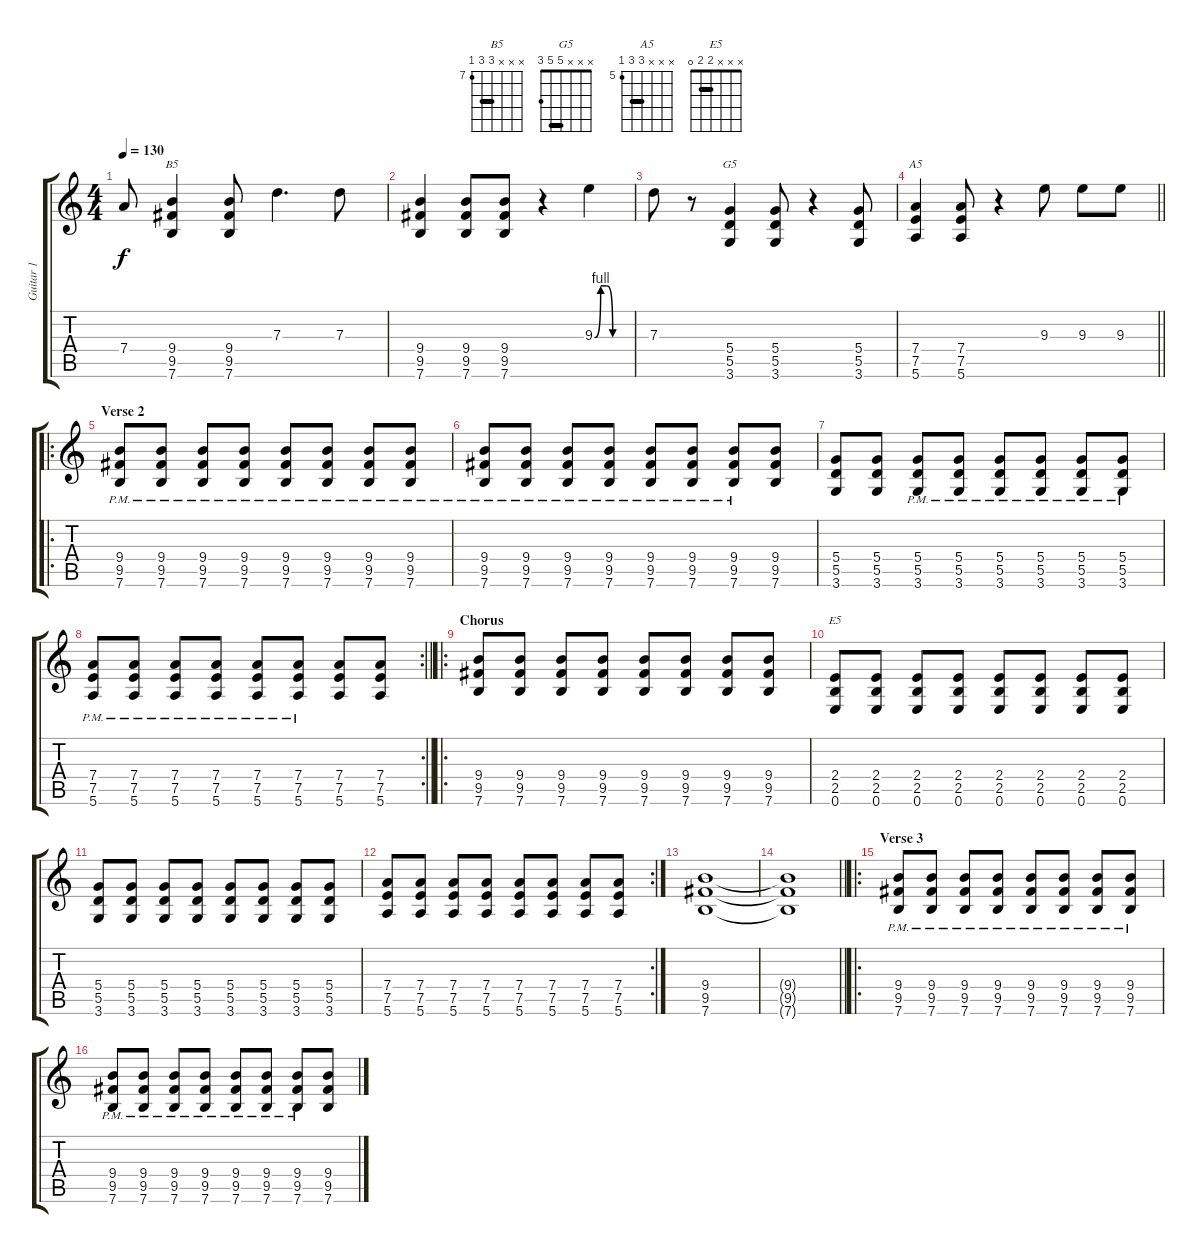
\track ("Guitar 1" "Guitar 1") {instrument overdrivenguitar}
\staff {score tabs}
\tuning (E4 B3 G3 D3 A2 E2) {hide}
\chord ("B5" x x x 9 9 7) {firstfret 7 barre 9}
\chord ("G5" x x x 5 5 3) {barre 5}
\chord ("A5" x x x 7 7 5) {firstfret 5 barre 7}
\chord ("E5" x x x 2 2 0) {barre 2}
\ts (4 4)
\tempo 130
\clef g2
\ks c
7.4.8{dy f} (9.4 9.5 7.6).4{ch "B5"} (9.4 9.5 7.6).8 7.3.4{d} 7.3.8 |
(9.4 9.5 7.6).4 (9.4 9.5 7.6).8 (9.4 9.5 7.6).8 r.4 9.3{be (custom 0 0 10 4 20 4 30 0 60 0)}.4 |
7.3.8 r.8 (5.4 5.5 3.6).4{ch "G5"} (5.4 5.5 3.6).8 r.4 (5.4 5.5 3.6).8 |
\barLineRight lightlight
(7.4 7.5 5.6).4{ch "A5"} (7.4 7.5 5.6).8 r.4 9.3.8 9.3.8 9.3.8 |
\ro
\section ("" "Verse 2")
(9.4{pm} 9.5{pm} 7.6{pm}).8 (9.4{pm} 9.5{pm} 7.6{pm}).8 (9.4{pm} 9.5{pm} 7.6{pm}).8 (9.4{pm} 9.5{pm} 7.6{pm}).8 (9.4{pm} 9.5{pm} 7.6{pm}).8 (9.4{pm} 9.5{pm} 7.6{pm}).8 (9.4{pm} 9.5{pm} 7.6{pm}).8 (9.4{pm} 9.5{pm} 7.6{pm}).8 |
(9.4{pm} 9.5{pm} 7.6{pm}).8 (9.4{pm} 9.5{pm} 7.6{pm}).8 (9.4{pm} 9.5{pm} 7.6{pm}).8 (9.4{pm} 9.5{pm} 7.6{pm}).8 (9.4{pm} 9.5{pm} 7.6{pm}).8 (9.4{pm} 9.5{pm} 7.6{pm}).8 (9.4{pm} 9.5{pm} 7.6{pm}).8 (9.4 9.5 7.6).8 |
(5.4 5.5 3.6).8 (5.4 5.5 3.6).8 (5.4{pm} 5.5{pm} 3.6{pm}).8 (5.4{pm} 5.5{pm} 3.6{pm}).8 (5.4{pm} 5.5{pm} 3.6{pm}).8 (5.4{pm} 5.5{pm} 3.6{pm}).8 (5.4{pm} 5.5{pm} 3.6{pm}).8 (5.4{pm} 5.5{pm} 3.6{pm}).8 |
\rc 2
\barLineRight lightlight
(7.4{pm} 7.5{pm} 5.6{pm}).8 (7.4{pm} 7.5{pm} 5.6{pm}).8 (7.4{pm} 7.5{pm} 5.6{pm}).8 (7.4{pm} 7.5{pm} 5.6{pm}).8 (7.4{pm} 7.5{pm} 5.6{pm}).8 (7.4{pm} 7.5{pm} 5.6).8 (7.4 7.5 5.6).8 (7.4 7.5 5.6).8 |
\ro
\section ("" "Chorus")
(9.4 9.5 7.6).8 (9.4 9.5 7.6).8 (9.4 9.5 7.6).8 (9.4 9.5 7.6).8 (9.4 9.5 7.6).8 (9.4 9.5 7.6).8 (9.4 9.5 7.6).8 (9.4 9.5 7.6).8 |
(2.4 2.5 0.6).8{ch "E5"} (2.4 2.5 0.6).8 (2.4 2.5 0.6).8 (2.4 2.5 0.6).8 (2.4 2.5 0.6).8 (2.4 2.5 0.6).8 (2.4 2.5 0.6).8 (2.4 2.5 0.6).8 |
(5.4 5.5 3.6).8 (5.4 5.5 3.6).8 (5.4 5.5 3.6).8 (5.4 5.5 3.6).8 (5.4 5.5 3.6).8 (5.4 5.5 3.6).8 (5.4 5.5 3.6).8 (5.4 5.5 3.6).8 |
\rc 2
(7.4 7.5 5.6).8 (7.4 7.5 5.6).8 (7.4 7.5 5.6).8 (7.4 7.5 5.6).8 (7.4 7.5 5.6).8 (7.4 7.5 5.6).8 (7.4 7.5 5.6).8 (7.4 7.5 5.6).8 |
(9.4 9.5 7.6).1 |
\barLineRight lightlight
(9.4{t} 9.5{t} 7.6{t}).1 |
\ro
\section ("" "Verse 3")
(9.4{pm} 9.5{pm} 7.6{pm}).8 (9.4{pm} 9.5{pm} 7.6{pm}).8 (9.4{pm} 9.5{pm} 7.6{pm}).8 (9.4{pm} 9.5{pm} 7.6{pm}).8 (9.4{pm} 9.5{pm} 7.6{pm}).8 (9.4{pm} 9.5{pm} 7.6{pm}).8 (9.4{pm} 9.5{pm} 7.6{pm}).8 (9.4{pm} 9.5{pm} 7.6{pm}).8 |
(9.4{pm} 9.5{pm} 7.6{pm}).8 (9.4{pm} 9.5{pm} 7.6{pm}).8 (9.4{pm} 9.5{pm} 7.6{pm}).8 (9.4{pm} 9.5{pm} 7.6{pm}).8 (9.4{pm} 9.5{pm} 7.6{pm}).8 (9.4{pm} 9.5{pm} 7.6{pm}).8 (9.4{pm} 9.5{pm} 7.6{pm}).8 (9.4 9.5 7.6).8
